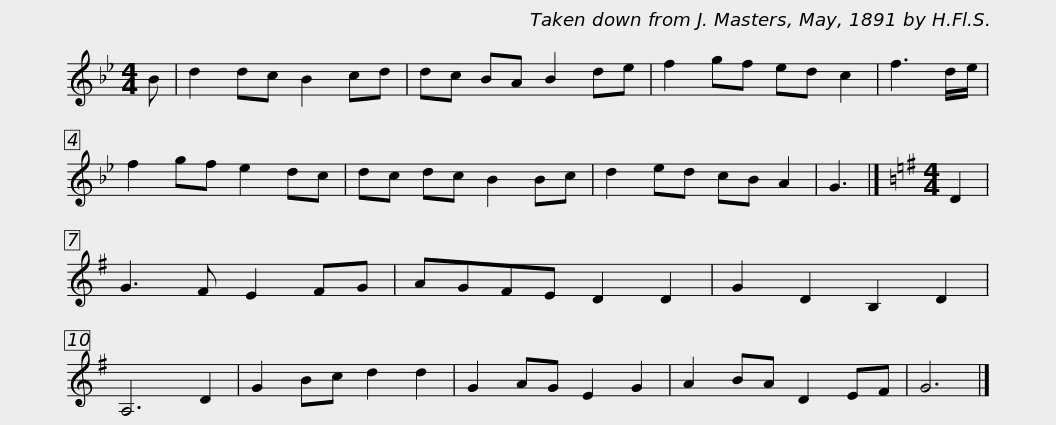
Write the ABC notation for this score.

X:1
L:1/8
M:4/4
I:linebreak $
K:Bb
V:1 treble
V:1
 B | d2 dc B2 cd | dc BA B2 de | f2 gf ed c2 | f3 d/e/ |$ %5
 f2 gf e2 dc | dc dc B2 Bc | d2 ed cB A2 | G3 |][K:G][M:4/4] D2 | %10
 G3 F E2 FG | AGFE D2 D2 | G2 D2 B,2 D2 | A,6 D2 |$ G2 Bc d2 d2 | %15
 G2 AG E2 G2 | A2 BA D2 EF | G6 |] %18
